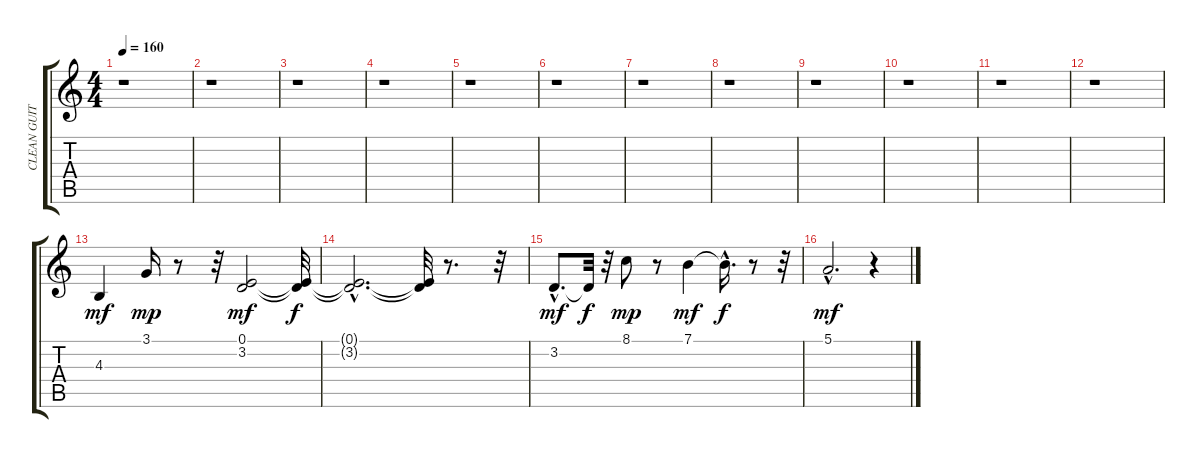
\track ("CLEAN GUITAR" "CLEAN GUIT") {instrument vibraphone}
\staff {score tabs}
\tuning (E4 B3 G3 D3 A2 E2) {hide}
\ts (4 4)
\tempo 160
\clef g2
\ks c
r.1{dy mf} |
r.1 |
r.1 |
r.1 |
r.1 |
r.1 |
r.1 |
r.1 |
r.1 |
r.1 |
r.1 |
r.1 |
4.3.4 3.1.16{dy mp} r.8 r.32 (0.1 3.2).2{dy mf} (0.1{t} 3.2{t}).32{dy f} |
(0.1{hac t} 3.2{hac t}).2{d} (0.1{t} 3.2{t}).32 r.8{d} r.32 |
3.2{hac}.8{d dy mf} 3.2{t}.32{dy f} r.32 8.1.8{dy mp} r.8 7.1.4{dy mf} 7.1{hac t}.16{d dy f} r.8 r.32 |
5.1{hac}.2{d dy mf} r.4
